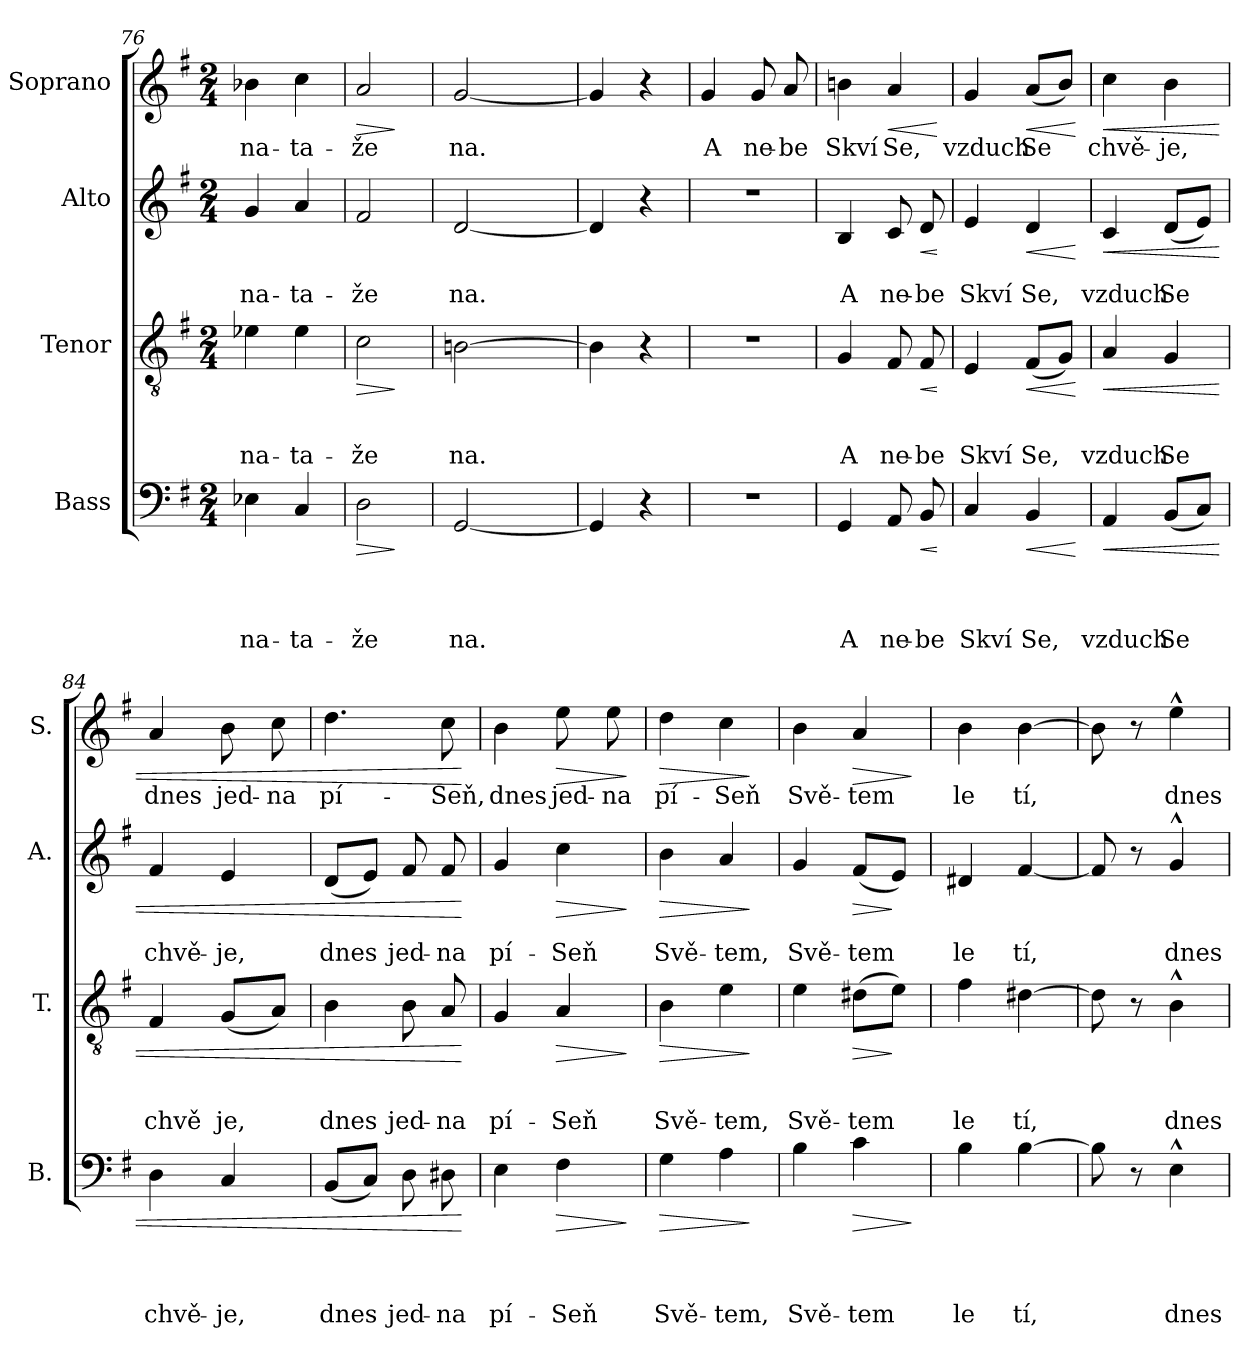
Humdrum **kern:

**kern	**text	**text	**text	**text	**dynam	**kern	**text	**text	**text	**dynam	**kern	**text	**text	**dynam	**kern	**text	**dynam
*part4	*part4	*part4	*part4	*part4	*part4	*part3	*part3	*part3	*part3	*part3	*part2	*part2	*part2	*part2	*part1	*part1	*part1
*staff4	*staff4	*staff4	*staff4	*staff4	*staff4	*staff3	*staff3	*staff3	*staff3	*staff3	*staff2	*staff2	*staff2	*staff2	*staff1	*staff1	*staff1
*I"Bass	*	*	*	*	*	*I"Tenor	*	*	*	*	*I"Alto	*	*	*	*I"Soprano	*	*
*I'B.	*	*	*	*	*	*I'T.	*	*	*	*	*I'A.	*	*	*	*I'S.	*	*
*clefF4	*	*	*	*	*	*clefGv2	*	*	*	*	*clefG2	*	*	*	*clefG2	*	*
*k[f#]	*	*	*	*	*	*k[f#]	*	*	*	*	*k[f#]	*	*	*	*k[f#]	*	*
*G:	*	*	*	*	*	*G:	*	*	*	*	*G:	*	*	*	*G:	*	*
*M2/4	*	*	*	*	*	*M2/4	*	*	*	*	*M2/4	*	*	*	*M2/4	*	*
=76	=76	=76	=76	=76	=76	=76	=76	=76	=76	=76	=76	=76	=76	=76	=76	=76	=76
!	!	!	!	!LO:LY:b	!	!	!	!	!LO:LY:b	!	!	!	!LO:LY:b	!	!	!LO:LY:b	!
4E-X\	.	.	.	na-	.	4e-X\	.	.	na-	.	4g/	.	na-	.	4b-X\	na-	.
!	!	!	!	!LO:LY:b	!	!	!	!	!LO:LY:b	!	!	!	!LO:LY:b	!	!	!LO:LY:b	!
4C/	.	.	.	-ta-	.	4e-\	.	.	-ta-	.	4a/	.	-ta-	.	4cc\	-ta-	.
=77	=77	=77	=77	=77	=77	=77	=77	=77	=77	=77	=77	=77	=77	=77	=77	=77	=77
!	!	!	!	!LO:LY:b	!LO:HP:b	!	!	!	!LO:LY:b	!LO:HP:b	!	!	!LO:LY:b	!	!	!LO:LY:b	!LO:HP:b
2D\	.	.	.	-že	>	2c\	.	.	-že	>	2f#/	.	-že	.	2a/	-že	>
.	.	.	.	.	]	.	.	.	.	]	.	.	.	.	.	.	]
=78	=78	=78	=78	=78	=78	=78	=78	=78	=78	=78	=78	=78	=78	=78	=78	=78	=78
!	!	!	!	!LO:LY:b	!	!	!	!	!LO:LY:b	!	!	!	!LO:LY:b	!	!	!LO:LY:b	!
*^	*	*	*	*	*	*^	*	*	*	*	*^	*	*	*	*	*	*
[<2GG/	16.ryy	.	.	.	na.	.	[>2Bn\	16.ryy	.	.	na.	.	[<2d/	16.ryy	.	na.	.	[<2g/	na.	.
.	4ryy	.	.	.	.	.	.	4ryy	.	.	.	.	.	4ryy	.	.	.	.	.	.
.	8ryy	.	.	.	.	.	.	8ryy	.	.	.	.	.	8ryy	.	.	.	.	.	.
.	32ryy	.	.	.	.	.	.	32ryy	.	.	.	.	.	32ryy	.	.	.	.	.	.
*v	*v	*	*	*	*	*	*	*	*	*	*	*	*v	*v	*	*	*	*	*	*
*	*	*	*	*	*	*v	*v	*	*	*	*	*	*	*	*	*	*	*
=79	=79	=79	=79	=79	=79	=79	=79	=79	=79	=79	=79	=79	=79	=79	=79	=79	=79
4GG/]	.	.	.	.	.	4B\]	.	.	.	.	4d/]	.	.	.	4g/]	.	.
4r	.	.	.	.	.	4r	.	.	.	.	4r	.	.	.	4r	.	.
=80	=80	=80	=80	=80	=80	=80	=80	=80	=80	=80	=80	=80	=80	=80	=80	=80	=80
!LO:N:vis=1	!	!	!	!	!	!LO:N:vis=1	!	!	!	!	!LO:N:vis=1	!	!	!	!	!LO:LY:b	!
2r	.	.	.	.	.	2r	.	.	.	.	2r	.	.	.	4g/	A	.
!	!	!	!	!	!	!	!	!	!	!	!	!	!	!	!	!LO:LY:b	!
.	.	.	.	.	.	.	.	.	.	.	.	.	.	.	8g/	ne-	.
!	!	!	!	!	!	!	!	!	!	!	!	!	!	!	!	!LO:LY:b	!
.	.	.	.	.	.	.	.	.	.	.	.	.	.	.	8a/	-be	.
=81	=81	=81	=81	=81	=81	=81	=81	=81	=81	=81	=81	=81	=81	=81	=81	=81	=81
!	!	!	!	!LO:LY:b	!	!	!	!	!LO:LY:b	!	!	!	!LO:LY:b	!	!	!LO:LY:b	!
4GG/	.	.	.	A	.	4G/	.	.	A	.	4B/	.	A	.	4bn\	Skví	.
!	!	!	!	!LO:LY:b	!	!	!	!	!LO:LY:b	!	!	!	!LO:LY:b	!	!	!LO:LY:b	!LO:HP:b
8AA/	.	.	.	ne-	.	8F#/	.	.	ne-	.	8c/	.	ne-	.	4a/	Se,	<
!	!	!	!	!LO:LY:b	!LO:HP:b	!	!	!	!LO:LY:b	!LO:HP:b	!	!	!LO:LY:b	!LO:HP:b	!	!	!
8BB/	.	.	.	-be	<	8F#/	.	.	-be	<	8d/	.	-be	<	.	.	.
.	.	.	.	.	[	.	.	.	.	[	.	.	.	[	.	.	[
!!LO:LB:g=z
=82	=82	=82	=82	=82	=82	=82	=82	=82	=82	=82	=82	=82	=82	=82	=82	=82	=82
!	!	!	!	!LO:LY:b	!	!	!	!	!LO:LY:b	!	!	!	!LO:LY:b	!	!	!LO:LY:b	!
4C/	.	.	.	Skví	.	4E/	.	.	Skví	.	4e/	.	Skví	.	4g/	vzduch	.
!	!	!	!	!LO:LY:b	!LO:HP:b	!	!	!	!LO:LY:b	!LO:HP:b	!	!	!LO:LY:b	!LO:HP:b	!	!LO:LY:b	!LO:HP:b
4BB/	.	.	.	Se,	<	(<8F#/L	.	.	Se,	<	4d/	.	Se,	<	(<8a/L	Se	<
.	.	.	.	.	.	8G/J)	.	.	.	.	.	.	.	.	8b/J)	.	.
.	.	.	.	.	[	.	.	.	.	[	.	.	.	[	.	.	[
=83	=83	=83	=83	=83	=83	=83	=83	=83	=83	=83	=83	=83	=83	=83	=83	=83	=83
!	!	!	!	!LO:LY:b	!LO:HP:b	!	!	!	!LO:LY:b	!LO:HP:b	!	!	!LO:LY:b	!LO:HP:b	!	!LO:LY:b	!LO:HP:b
4AA/	.	.	.	vzduch	<	4A/	.	.	vzduch	<	4c/	.	vzduch	<	4cc\	chvě-	<
!	!	!	!	!LO:LY:b	!	!	!	!	!LO:LY:b	!	!	!	!LO:LY:b	!	!	!LO:LY:b	!
(<8BB/L	.	.	.	Se	.	4G/	.	.	Se	.	(<8d/L	.	Se	.	4b\	-je,	.
8C/J)	.	.	.	.	.	.	.	.	.	.	8e/J)	.	.	.	.	.	.
=84	=84	=84	=84	=84	=84	=84	=84	=84	=84	=84	=84	=84	=84	=84	=84	=84	=84
!	!	!	!	!LO:LY:b	!	!	!	!	!LO:LY:b	!	!	!	!LO:LY:b	!	!	!LO:LY:b	!
4D\	.	.	.	chvě-	.	4F#/	.	.	chvě	.	4f#/	.	chvě-	.	4a/	dnes	.
!	!	!	!	!LO:LY:b	!	!	!	!	!LO:LY:b	!	!	!	!LO:LY:b	!	!	!LO:LY:b	!
4C/	.	.	.	-je,	.	(<8G/L	.	.	je,	.	4e/	.	-je,	.	8b\	jed-	.
!	!	!	!	!	!	!	!	!	!	!	!	!	!	!	!	!LO:LY:b	!
.	.	.	.	.	.	8A/J)	.	.	.	.	.	.	.	.	8cc\	-na	.
=85	=85	=85	=85	=85	=85	=85	=85	=85	=85	=85	=85	=85	=85	=85	=85	=85	=85
!	!	!	!	!LO:LY:b	!	!	!	!	!LO:LY:b	!	!	!	!LO:LY:b	!	!	!LO:LY:b	!
(<8BB/L	.	.	.	dnes	.	4B\	.	.	dnes	.	(<8d/L	.	dnes	.	4.dd\	pí-	.
8C/J)	.	.	.	.	.	.	.	.	.	.	8e/J)	.	.	.	.	.	.
!	!	!	!	!LO:LY:b	!	!	!	!	!LO:LY:b	!	!	!	!LO:LY:b	!	!	!	!
8D\	.	.	.	jed-	.	8B\	.	.	jed-	.	8f#/	.	jed-	.	.	.	.
!	!	!	!	!LO:LY:b	!	!	!	!	!LO:LY:b	!	!	!	!LO:LY:b	!	!	!LO:LY:b	!
8D#X\	.	.	.	-na	.	8A/	.	.	-na	.	8f#/	.	-na	.	8cc\	-Seň,	.
.	.	.	.	.	[	.	.	.	.	[	.	.	.	[	.	.	[
=86	=86	=86	=86	=86	=86	=86	=86	=86	=86	=86	=86	=86	=86	=86	=86	=86	=86
!	!	!	!	!LO:LY:b	!	!	!	!	!LO:LY:b	!	!	!	!LO:LY:b	!	!	!LO:LY:b	!
4E\	.	.	.	pí-	.	4G/	.	.	pí-	.	4g/	.	pí-	.	4b\	dnes	.
!	!	!	!	!LO:LY:b	!LO:HP:b	!	!	!	!LO:LY:b	!LO:HP:b	!	!	!LO:LY:b	!LO:HP:b	!	!LO:LY:b	!LO:HP:b
4F#\	.	.	.	-Seň	>	4A/	.	.	-Seň	>	4cc\	.	-Seň	>	8ee\	jed-	>
!	!	!	!	!	!	!	!	!	!	!	!	!	!	!	!	!LO:LY:b	!
.	.	.	.	.	.	.	.	.	.	.	.	.	.	.	8ee\	-na	.
.	.	.	.	.	]	.	.	.	.	]	.	.	.	]	.	.	]
=87	=87	=87	=87	=87	=87	=87	=87	=87	=87	=87	=87	=87	=87	=87	=87	=87	=87
!	!	!	!	!LO:LY:b	!LO:HP:b	!	!	!	!LO:LY:b	!LO:HP:b	!	!	!LO:LY:b	!LO:HP:b	!	!LO:LY:b	!LO:HP:b
4G\	.	.	.	Svě-	>	4B\	.	.	Svě-	>	4b\	.	Svě-	>	4dd\	pí-	>
!	!	!	!	!LO:LY:b	!	!	!	!	!LO:LY:b	!	!	!	!LO:LY:b	!	!	!LO:LY:b	!
4A\	.	.	.	-tem,	.	4e\	.	.	-tem,	.	4a/	.	-tem,	.	4cc\	-Seň	.
.	.	.	.	.	]	.	.	.	.	]	.	.	.	]	.	.	]
!!LO:PB:g=z
=88	=88	=88	=88	=88	=88	=88	=88	=88	=88	=88	=88	=88	=88	=88	=88	=88	=88
!	!	!	!	!LO:LY:b	!	!	!	!	!LO:LY:b	!	!	!	!LO:LY:b	!	!	!LO:LY:b	!
4B\	.	.	.	Svě-	.	4e\	.	.	Svě-	.	4g/	.	Svě-	.	4b\	Svě-	.
!	!	!	!	!LO:LY:b	!LO:HP:b	!	!	!	!LO:LY:b	!LO:HP:b	!	!	!LO:LY:b	!LO:HP:b	!	!LO:LY:b	!LO:HP:b
4c\	.	.	.	-tem	>	(>8d#X\L	.	.	-tem	>	(<8f#/L	.	-tem	>	4a/	-tem	>
.	.	.	.	.	.	8e\J)	.	.	.	]	8e/J)	.	.	]	.	.	.
.	.	.	.	.	]	.	.	.	.	.	.	.	.	.	.	.	]
=89	=89	=89	=89	=89	=89	=89	=89	=89	=89	=89	=89	=89	=89	=89	=89	=89	=89
!	!	!	!	!LO:LY:b	!	!	!	!	!LO:LY:b	!	!	!	!LO:LY:b	!	!	!LO:LY:b	!
4B\	.	.	.	le	.	4f#\	.	.	le	.	4d#X/	.	le	.	4b\	le	.
!	!	!	!	!LO:LY:b	!	!	!	!	!LO:LY:b	!	!	!	!LO:LY:b	!	!	!LO:LY:b	!
[>4B\	.	.	.	tí,	.	[>4d#X\	.	.	tí,	.	[<4f#/	.	tí,	.	[>4b\	tí,	.
=90	=90	=90	=90	=90	=90	=90	=90	=90	=90	=90	=90	=90	=90	=90	=90	=90	=90
8B\]	.	.	.	.	.	8d#\]	.	.	.	.	8f#/]	.	.	.	8b\]	.	.
8r	.	.	.	.	.	8r	.	.	.	.	8r	.	.	.	8r	.	.
!	!	!	!	!LO:LY:b	!	!	!	!	!LO:LY:b	!	!	!	!LO:LY:b	!	!	!LO:LY:b	!
4E^^>\	.	.	.	dnes	.	4B^^>\	.	.	dnes	.	4g^^</	.	dnes	.	4ee^^>\	dnes	.
=	=	=	=	=	=	=	=	=	=	=	=	=	=	=	=	=	=
*-	*-	*-	*-	*-	*-	*-	*-	*-	*-	*-	*-	*-	*-	*-	*-	*-	*-
